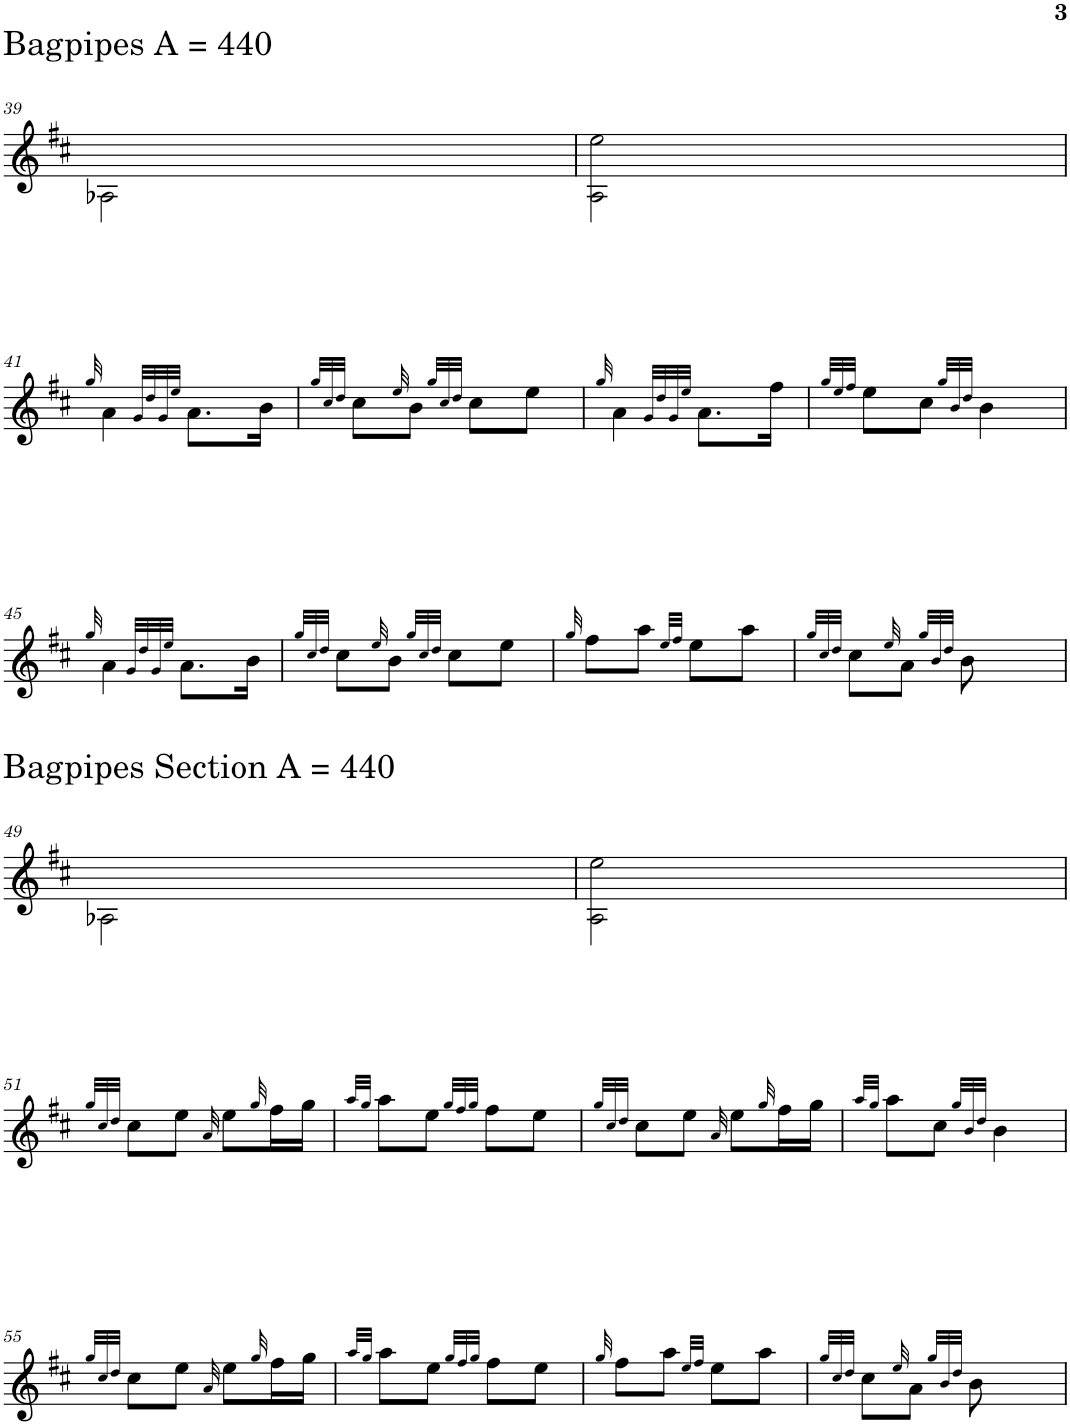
**kern
*part1
*staff1
*I"Bagpipes
!!LO:PB:g=z
*clefG2
*Trd1c2
*k[f#c#]
*M2/4
=39
!LO:TX:a:t=Bagpipes A = 440
2A-X\
=40
2A\ 2ee\
!!LO:LB:g=z
=41
32qgg/
4a\
32qg/LLL
32qdd/
32qg/
32qee/JJJ
8.a\L
16b\Jk
=42
32qgg/LLL
32qcc#/
32qdd/JJJ
8cc#\L
32qee/
8b\J
32qgg/LLL
32qcc#/
32qdd/JJJ
8cc#\L
8ee\J
=43
32qgg/
4a\
32qg/LLL
32qdd/
32qg/
32qee/JJJ
8.a\L
16ff#\Jk
=44
32qgg/LLL
32qee/
32qff#/JJJ
8ee\L
8cc#\J
32qgg/LLL
32qb/
32qdd/JJJ
4b\
!!LO:LB:g=z
=45
32qgg/
4a\
32qg/LLL
32qdd/
32qg/
32qee/JJJ
8.a\L
16b\Jk
=46
32qgg/LLL
32qcc#/
32qdd/JJJ
8cc#\L
32qee/
8b\J
32qgg/LLL
32qcc#/
32qdd/JJJ
8cc#\L
8ee\J
=47
32qgg/
8ff#\L
8aa\J
32qee/LLL
32qff#/JJJ
8ee\L
8aa\J
=48
32qgg/LLL
32qcc#/
32qdd/JJJ
8cc#\L
32qee/
8a\J
32qgg/LLL
32qb/
32qdd/JJJ
8b\
8A#X
!!LO:LB:g=z
=49
!LO:TX:a:t=Bagpipes Section A = 440
2A-X\
=50
2A\ 2ee\
!!LO:LB:g=z
=51
32qgg/LLL
32qcc#/
32qdd/JJJ
8cc#\L
8ee\J
32qa/
8ee\L
32qgg/
16ff#\L
16gg\JJ
=52
32qaa/LLL
32qgg/JJJ
8aa\L
8ee\J
32qgg/LLL
32qff#/
32qgg/JJJ
8ff#\L
8ee\J
=53
32qgg/LLL
32qcc#/
32qdd/JJJ
8cc#\L
8ee\J
32qa/
8ee\L
32qgg/
16ff#\L
16gg\JJ
=54
32qaa/LLL
32qgg/JJJ
8aa\L
8cc#\J
32qgg/LLL
32qb/
32qdd/JJJ
4b\
!!LO:LB:g=z
=55
32qgg/LLL
32qcc#/
32qdd/JJJ
8cc#\L
8ee\J
32qa/
8ee\L
32qgg/
16ff#\L
16gg\JJ
=56
32qaa/LLL
32qgg/JJJ
8aa\L
8ee\J
32qgg/LLL
32qff#/
32qgg/JJJ
8ff#\L
8ee\J
=57
32qgg/
8ff#\L
8aa\J
32qee/LLL
32qff#/JJJ
8ee\L
8aa\J
=58
32qgg/LLL
32qcc#/
32qdd/JJJ
8cc#\L
32qee/
8a\J
32qgg/LLL
32qb/
32qdd/JJJ
8b\
8A#X
=
*-
